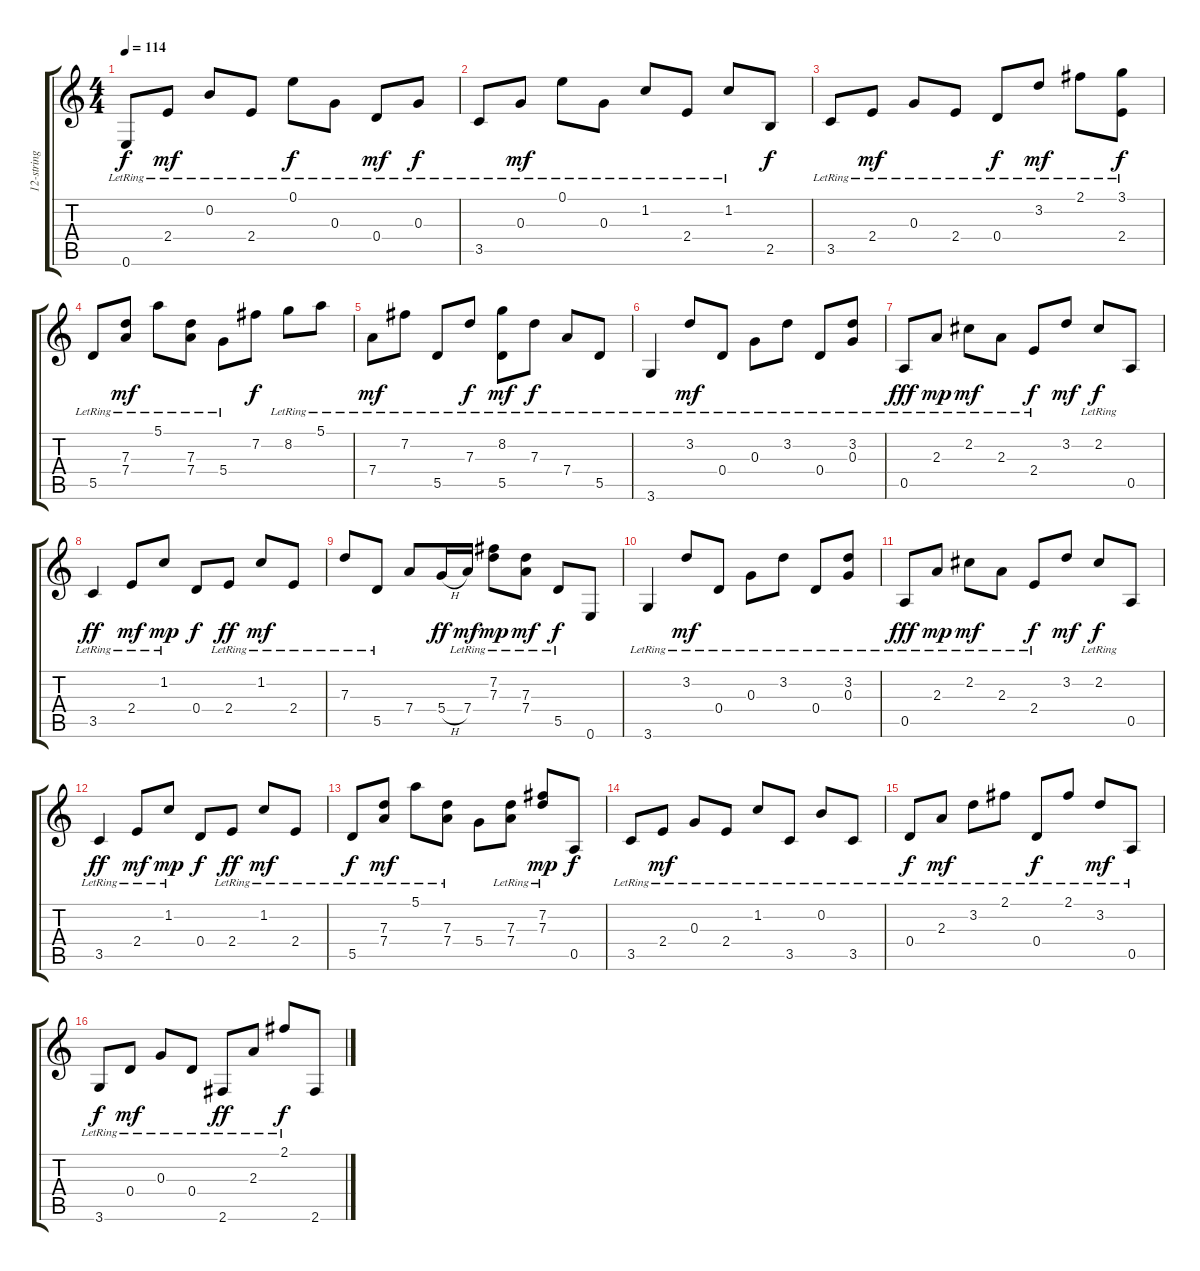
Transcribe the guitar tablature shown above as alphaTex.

\track ("12-string Guitar" "12-string ") {instrument acousticguitarsteel}
\staff {score tabs}
\tuning (E4 B3 G3 D3 A2 E2) {hide}
\ts (4 4)
\tempo 114
\clef g2
\ks c
0.6{lr}.8{dy f} 2.4{lr}.8{dy mf} 0.2{lr}.8 2.4{lr}.8 0.1{lr}.8{dy f} 0.3{lr}.8 0.4{lr}.8{dy mf} 0.3{lr}.8{dy f} |
3.5{lr}.8 0.3{lr}.8{dy mf} 0.1{lr}.8 0.3{lr}.8 1.2{lr}.8 2.4{lr}.8 1.2{lr}.8 2.5.8{dy f} |
3.5{lr}.8 2.4{lr}.8{dy mf} 0.3{lr}.8 2.4{lr}.8 0.4{lr}.8{dy f} 3.2{lr}.8{dy mf} 2.1{lr}.8 (3.1{lr} 2.4{lr}).8{dy f} |
5.5{lr}.8 (7.3{lr} 7.4{lr}).8{dy mf} 5.1{lr}.8 (7.3{lr} 7.4).8 5.4{lr}.8 7.2.8{dy f} 8.2{lr}.8 5.1{lr}.8 |
7.4{lr}.8{dy mf} 7.2{lr}.8 5.5{lr}.8 7.3{lr}.8{dy f} (8.2 5.5{lr}).8{dy mf} 7.3{lr}.8{dy f} 7.4{lr}.8 5.5{lr}.8 |
3.6{lr}.4 3.2{lr}.8{dy mf} 0.4{lr}.8 0.3{lr}.8 3.2{lr}.8 0.4{lr}.8 (3.2{lr} 0.3{lr}).8 |
0.5{lr}.8{dy fff} 2.3{lr}.8{dy mp} 2.2{lr}.8{dy mf} 2.3{lr}.8 2.4{lr}.8{dy f} 3.2.8{dy mf} 2.2{lr}.8{dy f} 0.5.8 |
3.5{lr}.4{dy ff} 2.4{lr}.8{dy mf} 1.2{lr}.8{dy mp} 0.4.8{dy f} 2.4{lr}.8{dy ff} 1.2{lr}.8{dy mf} 2.4{lr}.8 |
7.3{lr}.8 5.5{lr}.8 7.4.8 5.4{h}.16{dy ff} 7.4{lr}.16{dy mf} (7.2{lr} 7.3).8{dy mp} (7.3 7.4{lr}).8{dy mf} 5.5{lr}.8{dy f} 0.6.8 |
3.6{lr}.4 3.2{lr}.8{dy mf} 0.4{lr}.8 0.3{lr}.8 3.2{lr}.8 0.4{lr}.8 (3.2{lr} 0.3{lr}).8 |
0.5{lr}.8{dy fff} 2.3{lr}.8{dy mp} 2.2{lr}.8{dy mf} 2.3{lr}.8 2.4{lr}.8{dy f} 3.2.8{dy mf} 2.2{lr}.8{dy f} 0.5.8 |
3.5{lr}.4{dy ff} 2.4{lr}.8{dy mf} 1.2{lr}.8{dy mp} 0.4.8{dy f} 2.4{lr}.8{dy ff} 1.2{lr}.8{dy mf} 2.4{lr}.8 |
5.5{lr}.8{dy f} (7.3{lr} 7.4{lr}).8{dy mf} 5.1{lr}.8 (7.3{lr} 7.4).8 5.4.8 (7.3 7.4{lr}).8 (7.2{lr} 7.3{lr}).8{dy mp} 0.5.8{dy f} |
3.5{lr}.8 2.4{lr}.8{dy mf} 0.3{lr}.8 2.4{lr}.8 1.2{lr}.8 3.5{lr}.8 0.2{lr}.8 3.5{lr}.8 |
0.4{lr}.8{dy f} 2.3{lr}.8{dy mf} 3.2{lr}.8 2.1{lr}.8 0.4{lr}.8{dy f} 2.1{lr}.8 3.2{lr}.8{dy mf} 0.5{lr}.8 |
3.6{lr}.8{dy f} 0.4{lr}.8{dy mf} 0.3{lr}.8 0.4{lr}.8 2.6{lr}.8{dy ff} 2.3{lr}.8 2.1{lr}.8{dy f} 2.6.8
